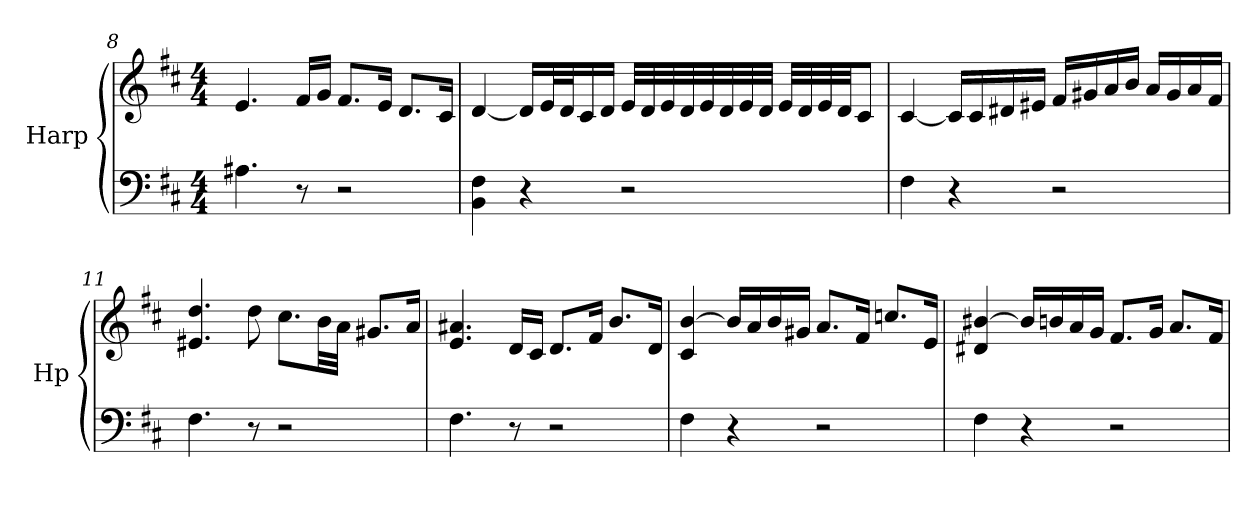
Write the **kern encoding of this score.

**kern	**kern
*part1	*part1
*staff2	*staff1
*I"Harp	*
*I'Hp	*
*clefF4	*clefG2
*k[f#c#]	*k[f#c#]
*M4/4	*M4/4
=8	=8
4.A#X\	4.e/
8r	16f#/LL
.	16g/JJ
2r	8.f#/L
.	16e/Jk
.	8.d/L
.	16c#/Jk
!!LO:LB:g=z
=9	=9
4BB\ 4F#\	[4d/
4r	16d/LL]
.	32e/L
.	32d/J
.	16c#/
.	16d/JJ
2r	32e/LLL
.	32d/
.	32e/
.	32d/
.	32e/
.	32d/
.	32e/
.	32d/JJJ
.	32e/LLL
.	32d/
.	32e/
.	32d/JJ
.	8c#/J
=10	=10
4F#\	[4c#/
4r	16c#/LL]
.	16c#/
.	16d#X/
.	16e#X/JJ
2r	16f#/LL
.	16g#X/
.	16a/
.	16b/JJ
.	16a/LL
.	16g#/
.	16a/
.	16f#/JJ
=11	=11
4.F#\	4.e#X/ 4.dd/
8r	8dd\
2r	8.cc#\L
.	32b\LL
.	32a\JJJ
.	8.g#X/L
.	16a/Jk
!!LO:LB:g=z
=12	=12
4.F#\	4.e/ 4.a#X/
8r	16d/LL
.	16c#/JJ
2r	8.d/L
.	16f#/Jk
.	8.b/L
.	16d/Jk
=13	=13
4F#\	4c#/ [4b/
4r	16b/LL]
.	16a/
.	16b/
.	16g#X/JJ
2r	8.a/L
.	16f#/Jk
.	8.ccn/L
.	16e/Jk
=14	=14
4F#\	4d#X/ [4b#X/
4r	16b#/LL]
.	16bn/
.	16a/
.	16g/JJ
2r	8.f#/L
.	16g/Jk
.	8.a/L
.	16f#/Jk
=	=
*-	*-
